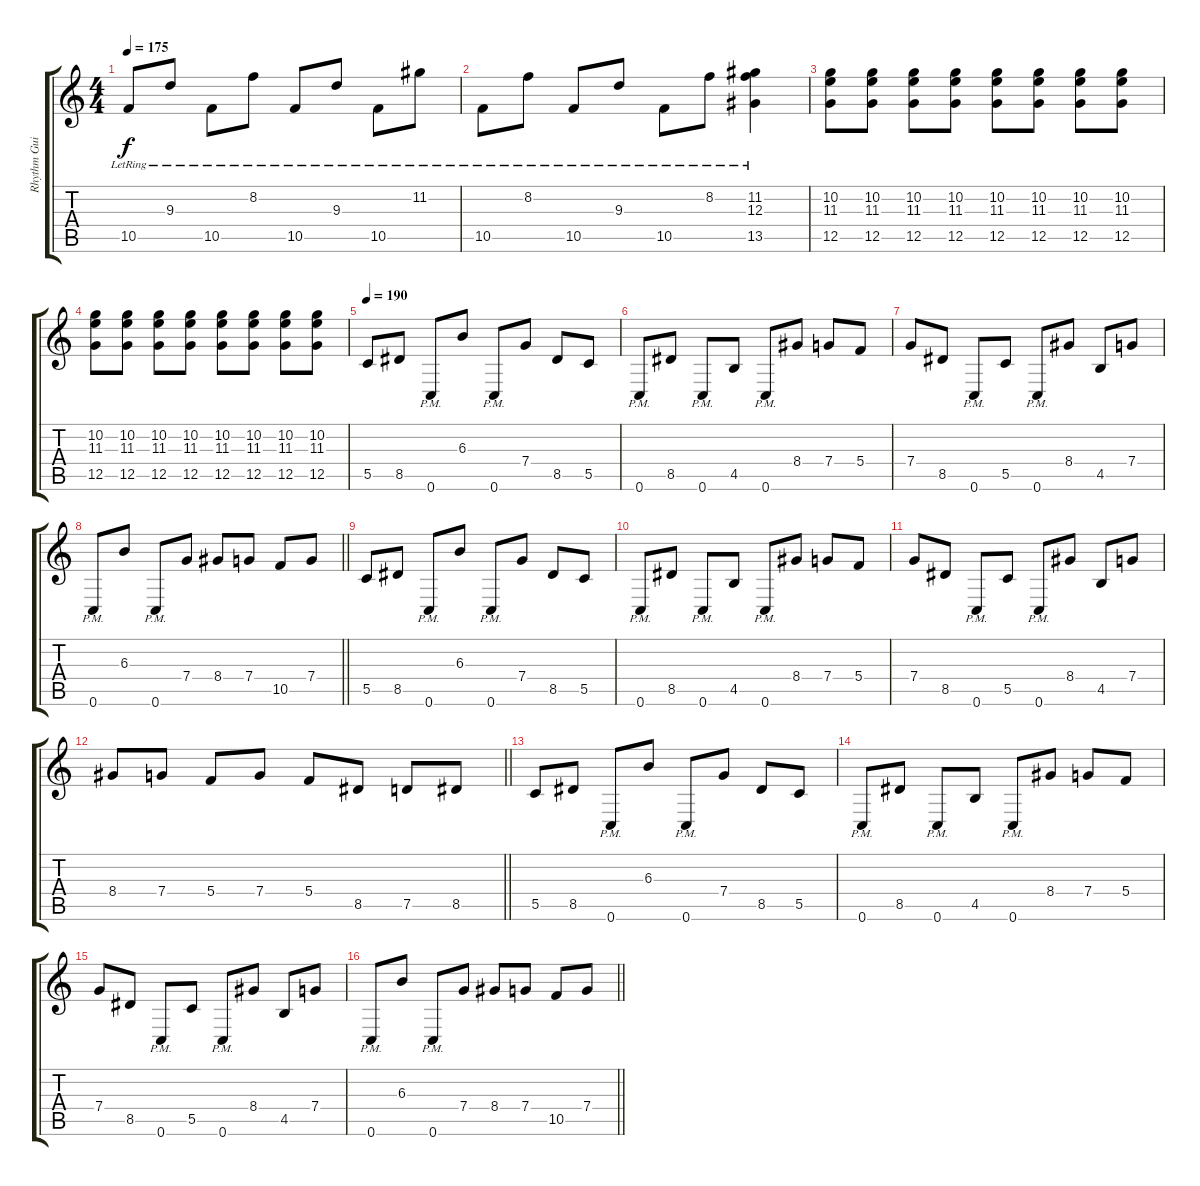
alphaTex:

\track ("Rhythm Guitar 1" "Rhythm Gui") {instrument distortionguitar}
\staff {score tabs}
\tuning (D4 A3 F3 C3 G2 C2) {hide}
\ts (4 4)
\tempo 175
\clef g2
\ks c
10.5{lr}.8{dy f} 9.3{lr}.8 10.5{lr}.8 8.2{lr}.8 10.5{lr}.8 9.3{lr}.8 10.5{lr}.8 11.2{lr}.8 |
10.5{lr}.8 8.2{lr}.8 10.5{lr}.8 9.3{lr}.8 10.5{lr}.8 8.2{lr}.8 (11.2{lr} 12.3{lr} 13.5{lr}).4 |
(10.2 11.3 12.5).8 (10.2 11.3 12.5).8 (10.2 11.3 12.5).8 (10.2 11.3 12.5).8 (10.2 11.3 12.5).8 (10.2 11.3 12.5).8 (10.2 11.3 12.5).8 (10.2 11.3 12.5).8 |
(10.2 11.3 12.5).8 (10.2 11.3 12.5).8 (10.2 11.3 12.5).8 (10.2 11.3 12.5).8 (10.2 11.3 12.5).8 (10.2 11.3 12.5).8 (10.2 11.3 12.5).8 (10.2 11.3 12.5).8 |
\tempo 190
5.5.8{instrument distortionguitar} 8.5.8 0.6{pm}.8 6.3.8 0.6{pm}.8 7.4.8 8.5.8 5.5.8 |
0.6{pm}.8 8.5.8 0.6{pm}.8 4.5.8 0.6{pm}.8 8.4.8 7.4.8 5.4.8 |
7.4.8 8.5.8 0.6{pm}.8 5.5.8 0.6{pm}.8 8.4.8 4.5.8 7.4.8 |
\barLineRight lightlight
0.6{pm}.8 6.3.8 0.6{pm}.8 7.4.8 8.4.8 7.4.8 10.5.8 7.4.8 |
5.5.8 8.5.8 0.6{pm}.8 6.3.8 0.6{pm}.8 7.4.8 8.5.8 5.5.8 |
0.6{pm}.8 8.5.8 0.6{pm}.8 4.5.8 0.6{pm}.8 8.4.8 7.4.8 5.4.8 |
7.4.8 8.5.8 0.6{pm}.8 5.5.8 0.6{pm}.8 8.4.8 4.5.8 7.4.8 |
\barLineRight lightlight
8.4.8 7.4.8 5.4.8 7.4.8 5.4.8 8.5.8 7.5.8 8.5.8 |
5.5.8 8.5.8 0.6{pm}.8 6.3.8 0.6{pm}.8 7.4.8 8.5.8 5.5.8 |
0.6{pm}.8 8.5.8 0.6{pm}.8 4.5.8 0.6{pm}.8 8.4.8 7.4.8 5.4.8 |
7.4.8 8.5.8 0.6{pm}.8 5.5.8 0.6{pm}.8 8.4.8 4.5.8 7.4.8 |
\barLineRight lightlight
0.6{pm}.8 6.3.8 0.6{pm}.8 7.4.8 8.4.8 7.4.8 10.5.8 7.4.8
